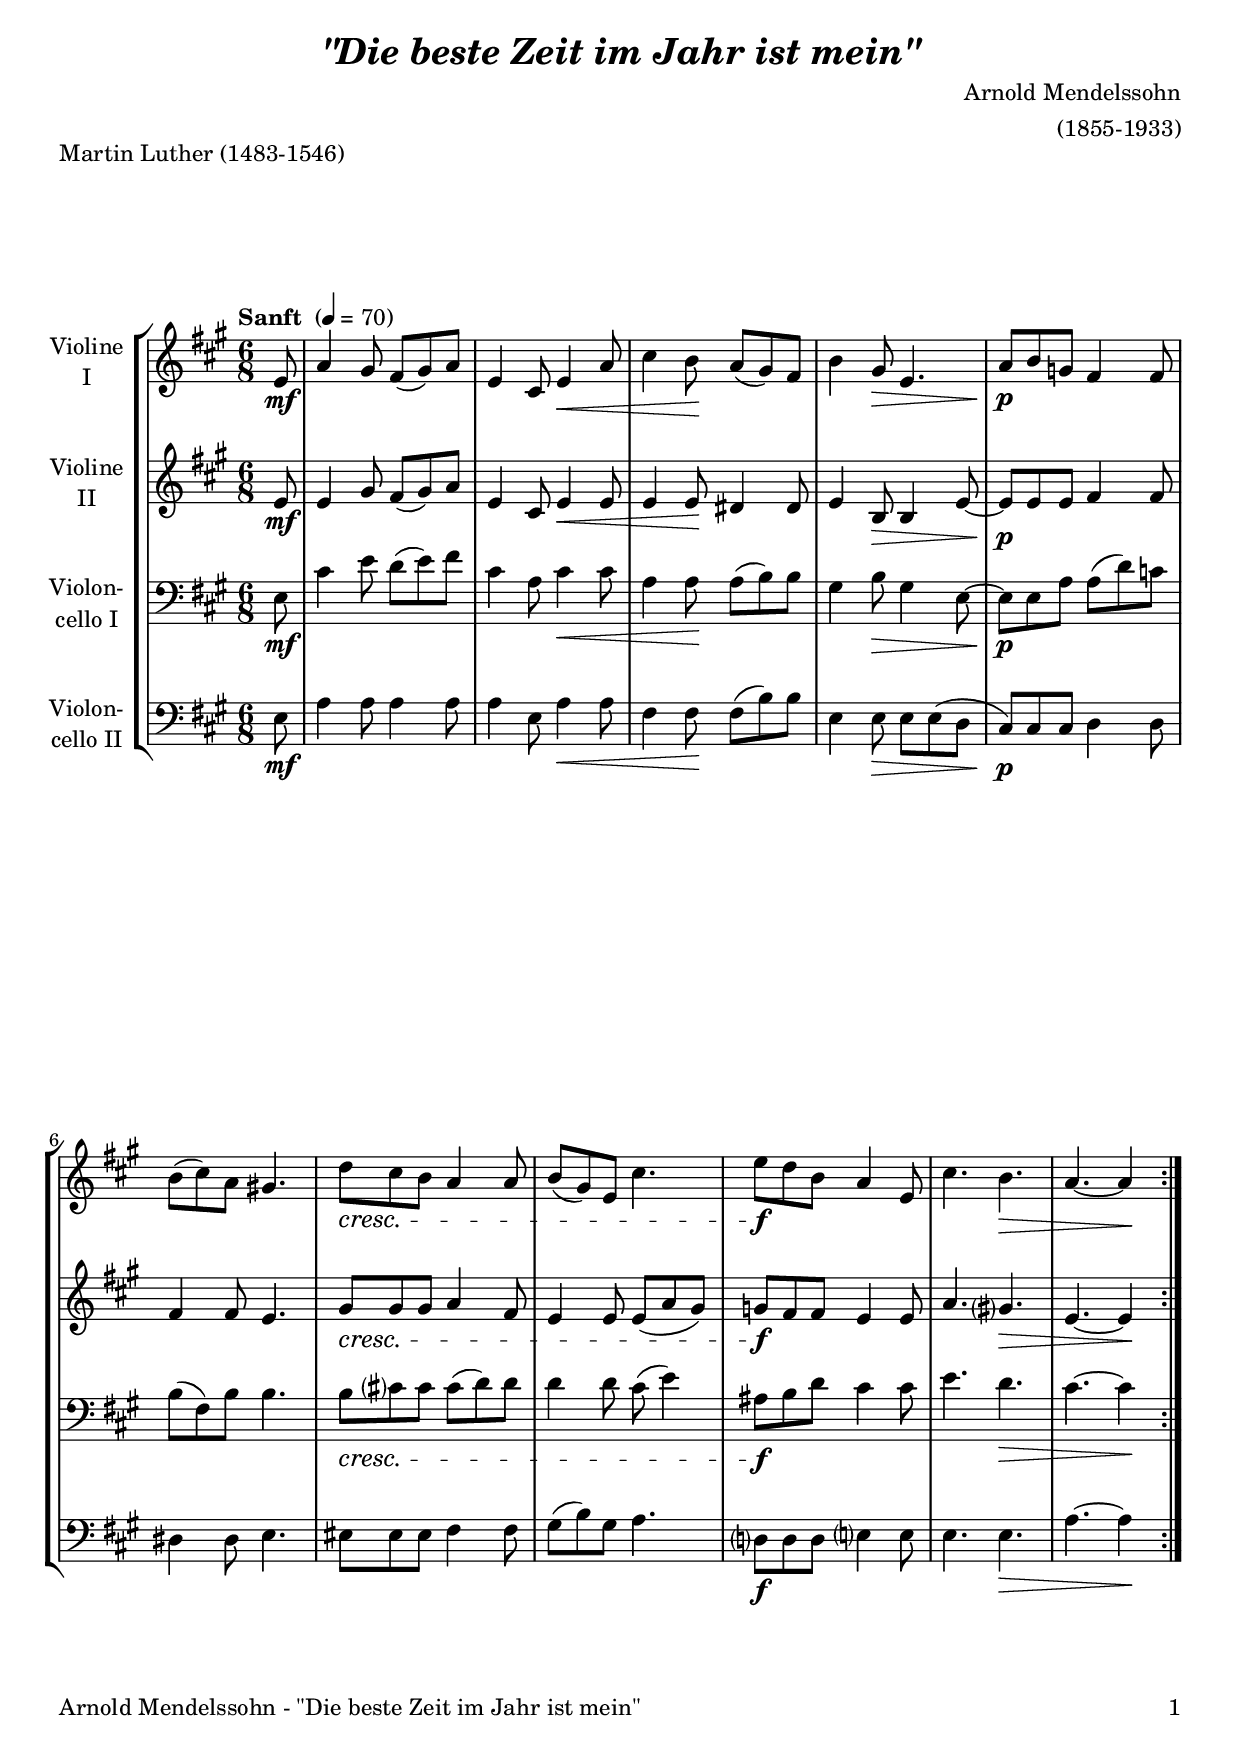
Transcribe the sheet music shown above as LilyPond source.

\version "2.20.2"
\include "deutsch.ly"

#(set-global-staff-size 20)

\header {
  title     = \markup \bold \italic "\"Die beste Zeit im Jahr ist mein\""
  composer  = "Arnold Mendelssohn"
  arranger  = "(1855-1933)"
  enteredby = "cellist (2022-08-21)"
  piece     = "Martin Luther (1483-1546)"
}

voiceconsts = {
  \key a \major
  \time 6/8
  \clef "treble"
  \numericTimeSignature
  \compressEmptyMeasures
  % Set default beaming for all staves
%  \set Timing.beamExceptions = #'()
%  \set Timing.baseMoment     = #(ly:make-moment 1 4)
%  \set Timing.beatStructure  = #'(1 1 1)
  \tempo "Sanft " 4=70
}

micl = "clarinet"
mifl = "flute"
miob = "oboe"
mifh = "french horn"
misx = "tenor sax"
mist = "string ensemble 1"
mivl = "violin"
miba = "cello"
mipz = "pizzicato strings"

va = \relative c' {
  \voiceconsts

  \repeat volta 2 {
    \partial 8 e8\mf
    a4 gis8 fis( gis) a
    e4 cis8 e4\< a8
    cis4 h8\! a( gis) fis

    h4 gis8\> e4.
    a8\!\p h g fis4 fis8
    h( cis) a gis!4.
    d'8\cresc cis h a4 a8

    h( gis) e cis'4.
    e8\f d h a4 e8
    cis'4. h\>
    a~ a4\!
  }
}

vb = \relative c' {
  \voiceconsts

  \repeat volta 2 {
    \partial 8 e8\mf
    e4 gis8 fis( gis) a
    e4 cis8 e4\< e8
    e4 e8\! dis4 dis8

    e4 h8\> h4 e8~
    e\!\p e e fis4 fis8
    fis4 fis8 e4.
    gis8\cresc gis gis a4 fis8

    e4 e8 e( a gis)
    g\f fis fis e4 e8
    a4. gis?\>
    e~ e4\!
  }
}

vc = \relative c {
  \voiceconsts
  \clef "bass"
  
  \repeat volta 2 {
    \partial 8 e8\mf
    cis'4 e8 d( e) fis
    cis4 a8 cis4\< cis8
    a4 a8\! a( h) h

    gis4 h8\> gis4 e8~
    e\!\p e a a( d) c
    h( fis) h h4.
    h8\cresc cis? cis cis( d) d

    d4 d8 cis( e4)
    ais,8\f h d cis4 cis8
    e4. d\>
    cis~ cis4\!
  }
}

vd = \relative c {
  \voiceconsts
  \clef "bass"
  
  \repeat volta 2 {
    \partial 8 e8\mf
    a4 a8 a4 a8
    a4 e8 a4\< a8
    fis4 fis8\! fis( h) h

    e,4 e8\> e e( d
    cis)\!\p cis cis d4 d8
    dis4 dis8 e4.
    eis8 eis eis fis4 fis8

    gis( h) gis a4.
    d,?8\f d d e?4 e8
    e4. e\>
    a~ a4\!
  }
}


music = \new StaffGroup <<
      \new Staff {
	\set Staff.midiInstrument = \mivl
	\set Staff.instrumentName = \markup \center-column { "Violine" "I" }
	\transpose a a { \va }
      }

      \new Staff {
	\set Staff.midiInstrument = \mivl
	\set Staff.instrumentName = \markup \center-column { "Violine" "II" }
	\transpose a a { \vb }
      }

      \new Staff {
	\set Staff.midiInstrument = \miba
	\set Staff.instrumentName = \markup \center-column { "Violon-" "cello I" }
	\transpose a a { \vc }
      }

      \new Staff {
	\set Staff.midiInstrument = \miba
	\set Staff.instrumentName = \markup \center-column { "Violon-" "cello II" }
	\transpose a a { \vd }
      }
    >>


\book {
   \paper {
    print-page-number = ##t
    print-first-page-number = ##t
    ragged-last-bottom = ##f
    oddHeaderMarkup = \markup \null
    evenHeaderMarkup = \markup \null
    oddFooterMarkup = \markup {
      \fill-line {
        \on-the-fly #print-page-number-check-first
        "Arnold Mendelssohn - \"Die beste Zeit im Jahr ist mein\"" \fromproperty #'page:page-number-string
      }
    }
    evenFooterMarkup = \oddFooterMarkup
  } \score {
    \music
    \layout {}
  }

  \score {
    \unfoldRepeats \music

    \midi {
      \context {
        \Score
      }
    }
  }
}